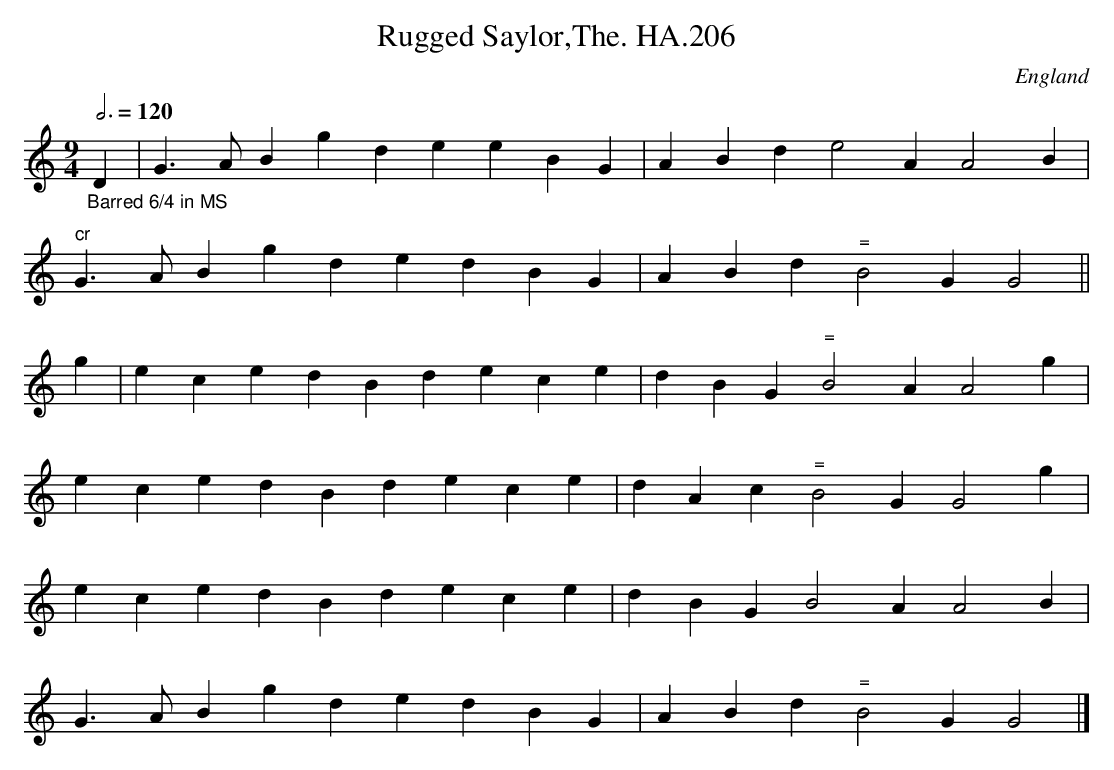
X:1
T:Rugged Saylor,The. HA.206
M:9/4
L:1/4
Q:3/4=120
O:England
K:C major
"_Barred 6/4 in MS"D|G3/2A/2B gde eBG|ABd e2A A2B|!
"^cr"G3/2A/2B gde dBG|ABd "^="B2G G2||!
g|ece dBd ece|dBG "^="B2A A2g|!
ece dBd ece|dAc "^="B2G G2g|!
ece dBd ece|dBG B2A A2B|!
G3/2A/2B gde dBG| ABd "^="B2G G2|]
